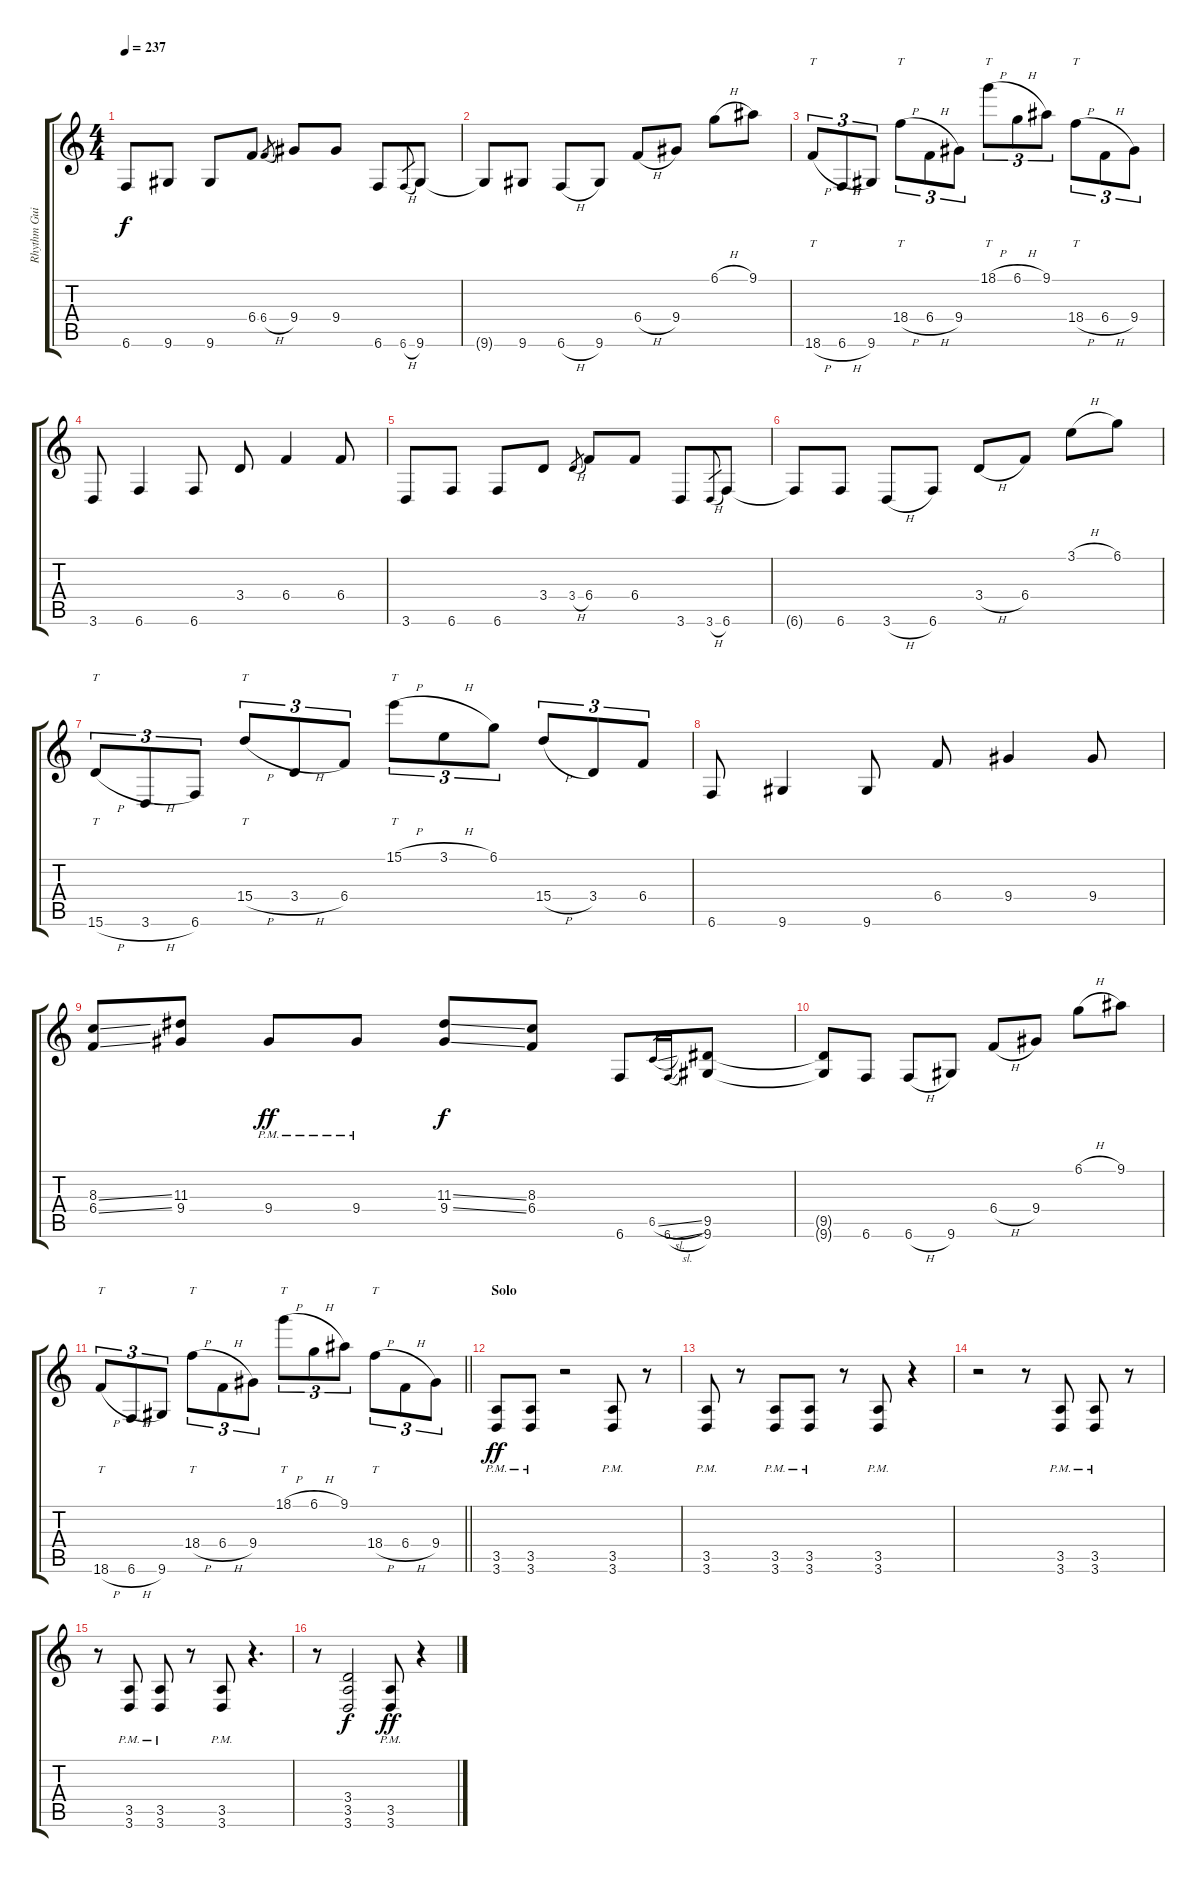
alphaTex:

\track ("Rhythm Guitar R" "Rhythm Gui") {instrument distortionguitar}
\staff {score tabs}
\tuning (Db4 Ab3 E3 B2 Gb2 B1) {hide}
\ts (4 4)
\tempo 237
\clef g2
\ks c
6.6.8{dy f} 9.6.8 9.6.8 6.4.8 6.4{h}.8{gr} 9.4.8 9.4.8 6.6.8 6.6{h}.8{gr} 9.6.8 |
9.6{t}.8 9.6.8 6.6{h}.8 9.6.8 6.4{h}.8 9.4.8 6.1{h}.8 9.1.8 |
18.6{h}.8{tt tu (3 2)} 6.6{h}.8{tu (3 2)} 9.6.8{tu (3 2)} 18.4{h}.8{tt tu (3 2)} 6.4{h}.8{tu (3 2)} 9.4.8{tu (3 2)} 18.1{h}.8{tt tu (3 2)} 6.1{h}.8{tu (3 2)} 9.1.8{tu (3 2)} 18.4{h}.8{tt tu (3 2)} 6.4{h}.8{tu (3 2)} 9.4.8{tu (3 2)} |
3.6.8 6.6.4 6.6.8 3.4.8 6.4.4 6.4.8 |
3.6.8 6.6.8 6.6.8 3.4.8 3.4{h}.8{gr} 6.4.8 6.4.8 3.6.8 3.6{h}.8{gr} 6.6.8 |
6.6{t}.8 6.6.8 3.6{h}.8 6.6.8 3.4{h}.8 6.4.8 3.1{h}.8 6.1.8 |
15.6{h}.8{tt tu (3 2)} 3.6{h}.8{tu (3 2)} 6.6.8{tu (3 2)} 15.4{h}.8{tt tu (3 2)} 3.4{h}.8{tu (3 2)} 6.4.8{tu (3 2)} 15.1{h}.8{tt tu (3 2)} 3.1{h}.8{tu (3 2)} 6.1.8{tu (3 2)} 15.4{h}.8{tu (3 2)} 3.4.8{tu (3 2)} 6.4.8{tu (3 2)} |
6.6.8 9.6.4 9.6.8 6.4.8 9.4.4 9.4.8 |
(8.3{ss} 6.4{ss}).8 (11.3 9.4).8 9.4{pm}.8{dy ff} 9.4{pm}.8 (11.3{ss} 9.4{ss}).8{dy f} (8.3 6.4).8 6.6.8 6.5{sl}.16{gr} 6.6{sl}.16{gr} (9.5 9.6).8 |
(9.5{t} 9.6{t}).8 6.6.8 6.6{h}.8 9.6.8 6.4{h}.8 9.4.8 6.1{h}.8 9.1.8 |
\barLineRight lightlight
18.6{h}.8{tt tu (3 2)} 6.6{h}.8{tu (3 2)} 9.6.8{tu (3 2)} 18.4{h}.8{tt tu (3 2)} 6.4{h}.8{tu (3 2)} 9.4.8{tu (3 2)} 18.1{h}.8{tt tu (3 2)} 6.1{h}.8{tu (3 2)} 9.1.8{tu (3 2)} 18.4{h}.8{tt tu (3 2)} 6.4{h}.8{tu (3 2)} 9.4.8{tu (3 2)} |
\section ("" "Solo")
(3.5{pm} 3.6{pm}).8{dy ff} (3.5{pm} 3.6{pm}).8 r.2 (3.5{pm} 3.6{pm}).8 r.8 |
(3.5{pm} 3.6{pm}).8 r.8 (3.5{pm} 3.6{pm}).8 (3.5{pm} 3.6{pm}).8 r.8 (3.5{pm} 3.6{pm}).8 r.4 |
r.2 r.8 (3.5{pm} 3.6{pm}).8 (3.5{pm} 3.6{pm}).8 r.8 |
r.8 (3.5{pm} 3.6{pm}).8 (3.5{pm} 3.6{pm}).8 r.8 (3.5{pm} 3.6{pm}).8 r.4{d} |
r.8 (3.4 3.5 3.6).2{dy f} (3.5{pm} 3.6{pm}).8{dy ff} r.4
